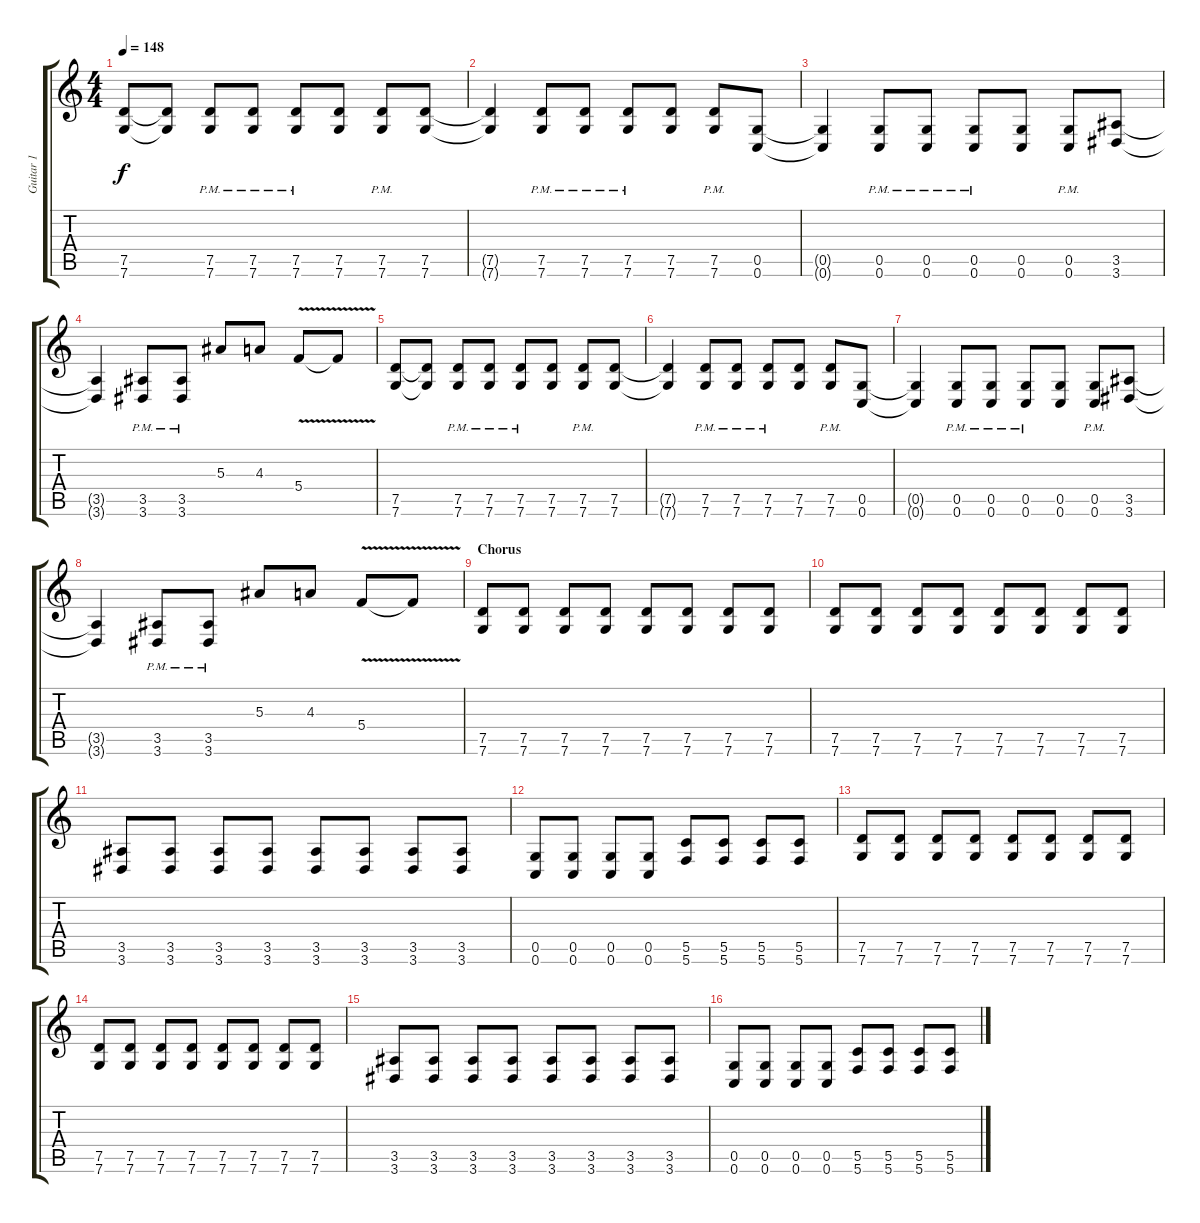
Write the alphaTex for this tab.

\track ("Guitar 1" "Guitar 1") {instrument distortionguitar}
\staff {score tabs}
\tuning (D4 A3 F3 C3 G2 C2) {hide}
\ts (4 4)
\tempo 148
\clef g2
\ks c
(7.5 7.6).8{dy f} (7.5{t} 7.6{t}).8 (7.5{pm} 7.6{pm}).8 (7.5{pm} 7.6{pm}).8 (7.5{pm} 7.6{pm}).8 (7.5 7.6).8 (7.5{pm} 7.6{pm}).8 (7.5 7.6).8 |
(7.5{t} 7.6{t}).4 (7.5{pm} 7.6{pm}).8 (7.5{pm} 7.6{pm}).8 (7.5{pm} 7.6{pm}).8 (7.5 7.6).8 (7.5{pm} 7.6{pm}).8 (0.5 0.6).8 |
(0.5{t} 0.6{t}).4 (0.5{pm} 0.6{pm}).8 (0.5{pm} 0.6{pm}).8 (0.5{pm} 0.6{pm}).8 (0.5 0.6).8 (0.5{pm} 0.6{pm}).8 (3.5 3.6).8 |
(3.5{t} 3.6{t}).4 (3.5{pm} 3.6{pm}).8 (3.5{pm} 3.6{pm}).8 5.3.8 4.3.8 5.4{v}.8 5.4{t}.8 |
(7.5 7.6).8 (7.5{t} 7.6{t}).8 (7.5{pm} 7.6{pm}).8 (7.5{pm} 7.6{pm}).8 (7.5{pm} 7.6{pm}).8 (7.5 7.6).8 (7.5{pm} 7.6{pm}).8 (7.5 7.6).8 |
(7.5{t} 7.6{t}).4 (7.5{pm} 7.6{pm}).8 (7.5{pm} 7.6{pm}).8 (7.5{pm} 7.6{pm}).8 (7.5 7.6).8 (7.5{pm} 7.6{pm}).8 (0.5 0.6).8 |
(0.5{t} 0.6{t}).4 (0.5{pm} 0.6{pm}).8 (0.5{pm} 0.6{pm}).8 (0.5{pm} 0.6{pm}).8 (0.5 0.6).8 (0.5{pm} 0.6{pm}).8 (3.5 3.6).8 |
(3.5{t} 3.6{t}).4 (3.5{pm} 3.6{pm}).8 (3.5{pm} 3.6{pm}).8 5.3.8 4.3.8 5.4{v}.8 5.4{t}.8 |
\section ("" "Chorus")
(7.5 7.6).8 (7.5 7.6).8 (7.5 7.6).8 (7.5 7.6).8 (7.5 7.6).8 (7.5 7.6).8 (7.5 7.6).8 (7.5 7.6).8 |
(7.5 7.6).8 (7.5 7.6).8 (7.5 7.6).8 (7.5 7.6).8 (7.5 7.6).8 (7.5 7.6).8 (7.5 7.6).8 (7.5 7.6).8 |
(3.5 3.6).8 (3.5 3.6).8 (3.5 3.6).8 (3.5 3.6).8 (3.5 3.6).8 (3.5 3.6).8 (3.5 3.6).8 (3.5 3.6).8 |
(0.5 0.6).8 (0.5 0.6).8 (0.5 0.6).8 (0.5 0.6).8 (5.5 5.6).8 (5.5 5.6).8 (5.5 5.6).8 (5.5 5.6).8 |
(7.5 7.6).8 (7.5 7.6).8 (7.5 7.6).8 (7.5 7.6).8 (7.5 7.6).8 (7.5 7.6).8 (7.5 7.6).8 (7.5 7.6).8 |
(7.5 7.6).8 (7.5 7.6).8 (7.5 7.6).8 (7.5 7.6).8 (7.5 7.6).8 (7.5 7.6).8 (7.5 7.6).8 (7.5 7.6).8 |
(3.5 3.6).8 (3.5 3.6).8 (3.5 3.6).8 (3.5 3.6).8 (3.5 3.6).8 (3.5 3.6).8 (3.5 3.6).8 (3.5 3.6).8 |
(0.5 0.6).8 (0.5 0.6).8 (0.5 0.6).8 (0.5 0.6).8 (5.5 5.6).8 (5.5 5.6).8 (5.5 5.6).8 (5.5 5.6).8
